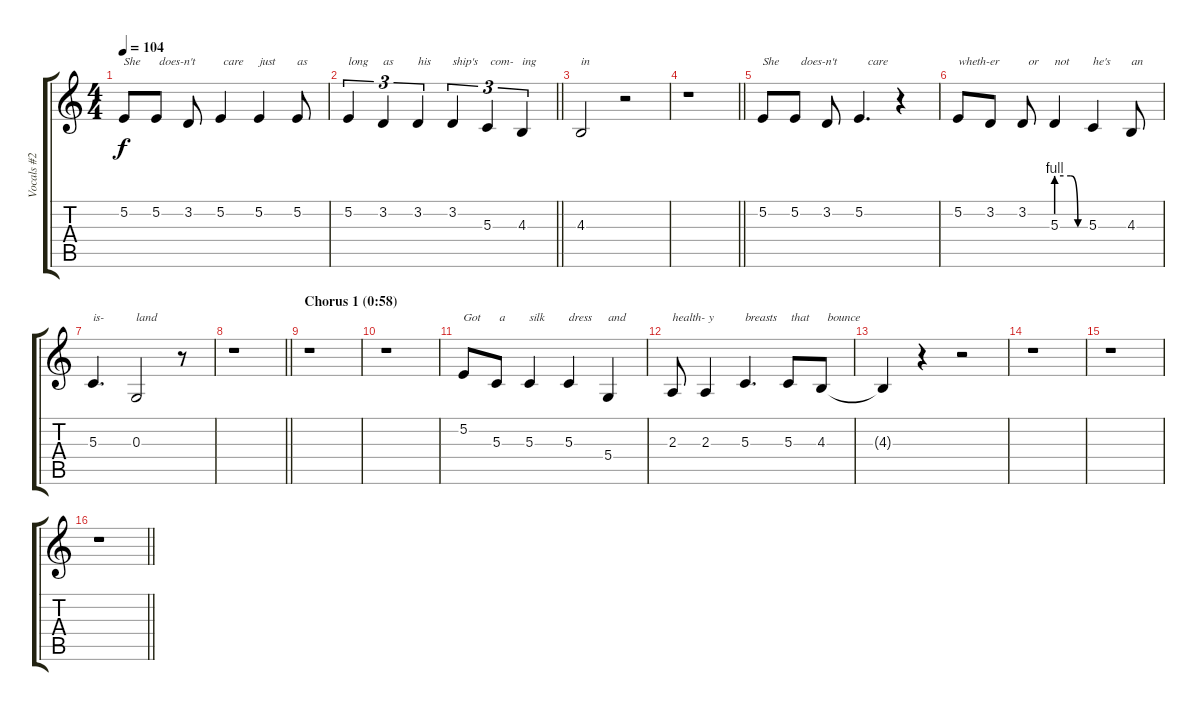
\track ("Vocals #2" "Vocals #2") {instrument flute}
\staff {score tabs}
\tuning (E4 B3 G3 D3 A2 E2) {hide}
\ts (4 4)
\tempo 104
\clef g2
\ks c
5.2.8{txt "She" dy f} 5.2.8{txt " does-n't"} 3.2.8 5.2.4{txt " care"} 5.2.4{txt "just"} 5.2.8{txt "as"} |
\barLineRight lightlight
5.2.4{tu (3 2) txt "long"} 3.2.4{tu (3 2) txt "as"} 3.2.4{tu (3 2) txt "his"} 3.2.4{tu (3 2) txt "ship's"} 5.3.4{tu (3 2) txt " com-"} 4.3.4{tu (3 2) txt "ing"} |
4.3.2{txt "in"} r.2 |
\barLineRight lightlight
r.1 |
5.2.8{txt "She"} 5.2.8{txt "  does-n't"} 3.2.8 5.2.4{d txt "   care"} r.4 |
5.2.8{txt "wheth-er"} 3.2.8 3.2.8{txt "  or"} 5.3{be (custom 0 4 30 4 45 0 60 0)}.4{txt "not"} 5.3.4{txt "he's"} 4.3.8{txt "an"} |
5.3.4{d txt "is-"} 0.3.2{txt "land"} r.8 |
\barLineRight lightlight
r.1 |
\section ("" "Chorus 1 (0:58)")
r.1 |
r.1 |
5.2.8{txt "Got"} 5.3.8{txt " a"} 5.3.4{txt "silk"} 5.3.4{txt "dress"} 5.4.4{txt "and"} |
2.3.8{txt "health- y"} 2.3.4 5.3.4{d txt "breasts"} 5.3.8{txt " that"} 4.3.8{txt "  bounce"} |
4.3{t}.4 r.4 r.2 |
r.1 |
r.1 |
\barLineRight lightlight
r.1
